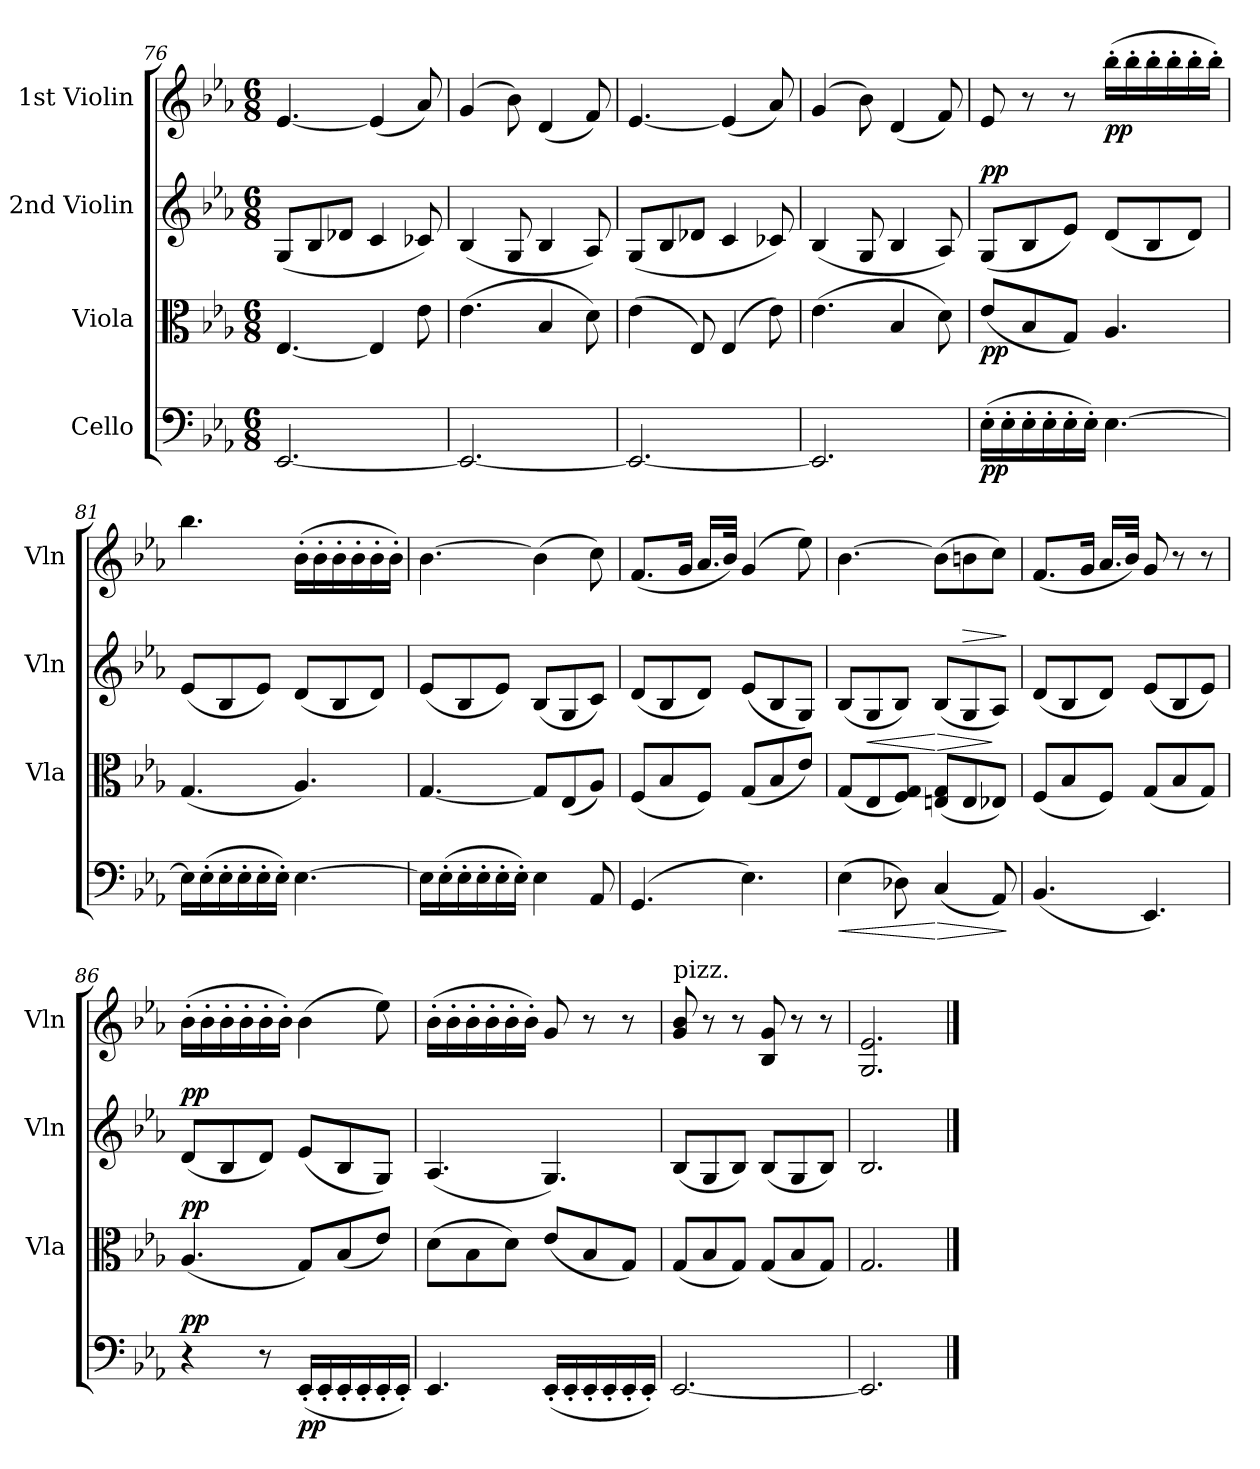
**kern	**dynam	**kern	**dynam	**kern	**dynam	**kern	**dynam
*part4	*part4	*part3	*part3	*part2	*part2	*part1	*part1
*staff4	*staff4	*staff3	*staff3	*staff2	*staff2	*staff1	*staff1
*I"Cello	*	*I"Viola	*	*I"2nd Violin	*	*I"1st Violin	*
*	*	*I'Vla	*	*I'Vln	*	*I'Vln	*
!!LO:LB:g=z
*clefF4	*	*clefC3	*	*clefG2	*	*clefG2	*
*k[b-e-a-]	*	*k[b-e-a-]	*	*k[b-e-a-]	*	*k[b-e-a-]	*
*E-:	*	*E-:	*	*E-:	*	*E-:	*
*M6/8	*	*M6/8	*	*M6/8	*	*M6/8	*
=76	=76	=76	=76	=76	=76	=76	=76
[2.EE-/	.	[4.E-/	.	(8G/L	.	[4.e-/	.
.	.	.	.	8B-/	.	.	.
.	.	.	.	8d-X/J	.	.	.
.	.	4E-/]	.	4c/	.	(4e-/]	.
.	.	8e-\	.	8c-X/)	.	8a-/)	.
=77	=77	=77	=77	=77	=77	=77	=77
2.EE-/_	.	(4.e-\	.	(4B-/	.	(4g/	.
.	.	.	.	8G/	.	8b-\)	.
.	.	4B-/	.	4B-/	.	(4d/	.
.	.	8d\)	.	8A-/)	.	8f/)	.
=78	=78	=78	=78	=78	=78	=78	=78
2.EE-/_	.	(4e-\	.	(8G/L	.	[4.e-/	.
.	.	.	.	8B-/	.	.	.
.	.	8E-/)	.	8d-X/J	.	.	.
.	.	(4E-/	.	4c/	.	(4e-/]	.
.	.	8e-\)	.	8c-X/)	.	8a-/)	.
=79	=79	=79	=79	=79	=79	=79	=79
2.EE-/]	.	(4.e-\	.	(4B-/	.	(4g/	.
.	.	.	.	8G/	.	8b-\)	.
.	.	4B-/	.	4B-/	.	(4d/	.
.	.	8d\)	.	8A-/)	.	8f/)	.
=80	=80	=80	=80	=80	=80	=80	=80
!	!LO:DY:b	!	!LO:DY:b	!	!LO:DY:a	!	!
(16E-'\LL	pp	(8e-/L	pp	(8G/L	pp	8e-/	.
16E-'\	.	.	.	.	.	.	.
16E-'\	.	8B-/	.	8B-/	.	8r	.
16E-'\	.	.	.	.	.	.	.
16E-'\	.	8G/J)	.	8e-/J)	.	8r	.
16E-'\JJ)	.	.	.	.	.	.	.
!	!	!	!	!	!	!	!LO:DY:b
[4.E-\	.	4.A-/	.	(8d/L	.	(16bb-'\LL	pp
.	.	.	.	.	.	16bb-'\	.
.	.	.	.	8B-/	.	16bb-'\	.
.	.	.	.	.	.	16bb-'\	.
.	.	.	.	8d/J)	.	16bb-'\	.
.	.	.	.	.	.	16bb-'\JJ)	.
=81	=81	=81	=81	=81	=81	=81	=81
16E-\LL]	.	(4.G/	.	(8e-/L	.	4.bb-\	.
(16E-'\	.	.	.	.	.	.	.
16E-'\	.	.	.	8B-/	.	.	.
16E-'\	.	.	.	.	.	.	.
16E-'\	.	.	.	8e-/J)	.	.	.
16E-'\JJ)	.	.	.	.	.	.	.
[4.E-\	.	4.A-/)	.	(8d/L	.	(16b-'\LL	.
.	.	.	.	.	.	16b-'\	.
.	.	.	.	8B-/	.	16b-'\	.
.	.	.	.	.	.	16b-'\	.
.	.	.	.	8d/J)	.	16b-'\	.
.	.	.	.	.	.	16b-'\JJ)	.
=82	=82	=82	=82	=82	=82	=82	=82
16E-\LL]	.	[4.G/	.	(8e-/L	.	[4.b-\	.
(16E-'\	.	.	.	.	.	.	.
16E-'\	.	.	.	8B-/	.	.	.
16E-'\	.	.	.	.	.	.	.
16E-'\	.	.	.	8e-/J)	.	.	.
16E-'\JJ)	.	.	.	.	.	.	.
4E-\	.	8G/L]	.	(8B-/L	.	(4b-\]	.
.	.	(8E-/	.	8G/	.	.	.
8AA-/	.	8A-/J)	.	8c/J)	.	8cc\)	.
!!LO:LB:g=z
=83	=83	=83	=83	=83	=83	=83	=83
(4.GG/	.	(8F/L	.	(8d/L	.	(8.f/L	.
.	.	8B-/	.	8B-/	.	.	.
.	.	.	.	.	.	16g/Jk	.
.	.	8F/J)	.	8d/J)	.	16.a-/LL	.
.	.	.	.	.	.	32b-/JJk)	.
4.E-\)	.	(8G/L	.	(8e-/L	.	(4g/	.
.	.	8B-/	.	8B-/	.	.	.
.	.	8e-/J)	.	8G/J)	.	8ee-\)	.
=84	=84	=84	=84	=84	=84	=84	=84
!	!LO:HP:b	!	!	!	!	!	!
(4E-\	<	(8G/L	.	(8B-/L	.	[4.b-\	.
!	!	!	!LO:HP:a	!	!	!	!
.	.	8E-/	<	8G/	.	.	.
8D-X\)	.	8F/ 8G/J)	.	8B-/J)	.	.	.
!	!LO:HP:n=1:b	!	!LO:HP:n=1:a	!	!	!	!
(4C/	[ >	(8En/ 8G/L	[ >	(8B-/L	.	(8b-\L]	.
!	!	!	!	!	!LO:HP:a	!	!
.	.	8E/	.	8G/	>	8bn\	.
8AA-/)	.	8E-X/J)	]	8A-/J)	.	8cc\J)	.
.	]	.	.	.	]	.	.
=85	=85	=85	=85	=85	=85	=85	=85
(4.BB-/	.	(8F/L	.	(8d/L	.	(8.f/L	.
.	.	8B-/	.	8B-/	.	.	.
.	.	.	.	.	.	16g/Jk	.
.	.	8F/J)	.	8d/J)	.	16.a-/LL	.
.	.	.	.	.	.	32b-/JJk)	.
4.EE-/)	.	(8G/L	.	(8e-/L	.	8g/	.
.	.	8B-/	.	8B-/	.	8r	.
.	.	8G/J)	.	8e-/J)	.	8r	.
=86	=86	=86	=86	=86	=86	=86	=86
!	!LO:DY:a	!	!LO:DY:a	!	!LO:DY:a	!	!
4r	pp	(4.A-/	pp	(8d/L	pp	(16b-'\LL	.
.	.	.	.	.	.	16b-'\	.
.	.	.	.	8B-/	.	16b-'\	.
.	.	.	.	.	.	16b-'\	.
8r	.	.	.	8d/J)	.	16b-'\	.
.	.	.	.	.	.	16b-'\JJ)	.
!	!LO:DY:b	!	!	!	!	!	!
(16EE-'/LL	pp	8G/L)	.	(8e-/L	.	(4b-\	.
16EE-'/	.	.	.	.	.	.	.
16EE-'/	.	(8B-/	.	8B-/	.	.	.
16EE-'/	.	.	.	.	.	.	.
16EE-'/	.	8e-/J)	.	8G/J)	.	8ee-\)	.
16EE-'/JJ)	.	.	.	.	.	.	.
=87	=87	=87	=87	=87	=87	=87	=87
4.EE-/	.	(8d\L	.	(4.A-/	.	(16b-'\LL	.
.	.	.	.	.	.	16b-'\	.
.	.	8B-\	.	.	.	16b-'\	.
.	.	.	.	.	.	16b-'\	.
.	.	8d\J)	.	.	.	16b-'\	.
.	.	.	.	.	.	16b-'\JJ)	.
(16EE-'/LL	.	(8e-/L	.	4.G/)	.	8g/	.
16EE-'/	.	.	.	.	.	.	.
16EE-'/	.	8B-/	.	.	.	8r	.
16EE-'/	.	.	.	.	.	.	.
16EE-'/	.	8G/J)	.	.	.	8r	.
16EE-'/JJ)	.	.	.	.	.	.	.
=88	=88	=88	=88	=88	=88	=88	=88
!	!	!	!	!	!	!LO:TX:a:t=pizz.	!
[2.EE-/	.	(8G/L	.	(8B-/L	.	8g/ 8b-/	.
.	.	8B-/	.	8G/	.	8r	.
.	.	8G/J)	.	8B-/J)	.	8r	.
.	.	(8G/L	.	(8B-/L	.	8B-/ 8g/	.
.	.	8B-/	.	8G/	.	8r	.
.	.	8G/J)	.	8B-/J)	.	8r	.
=89	=89	=89	=89	=89	=89	=89	=89
2.EE-/]	.	2.G/	.	2.B-/	.	2.G/ 2.e-/	.
==	==	==	==	==	==	==	==
*-	*-	*-	*-	*-	*-	*-	*-
